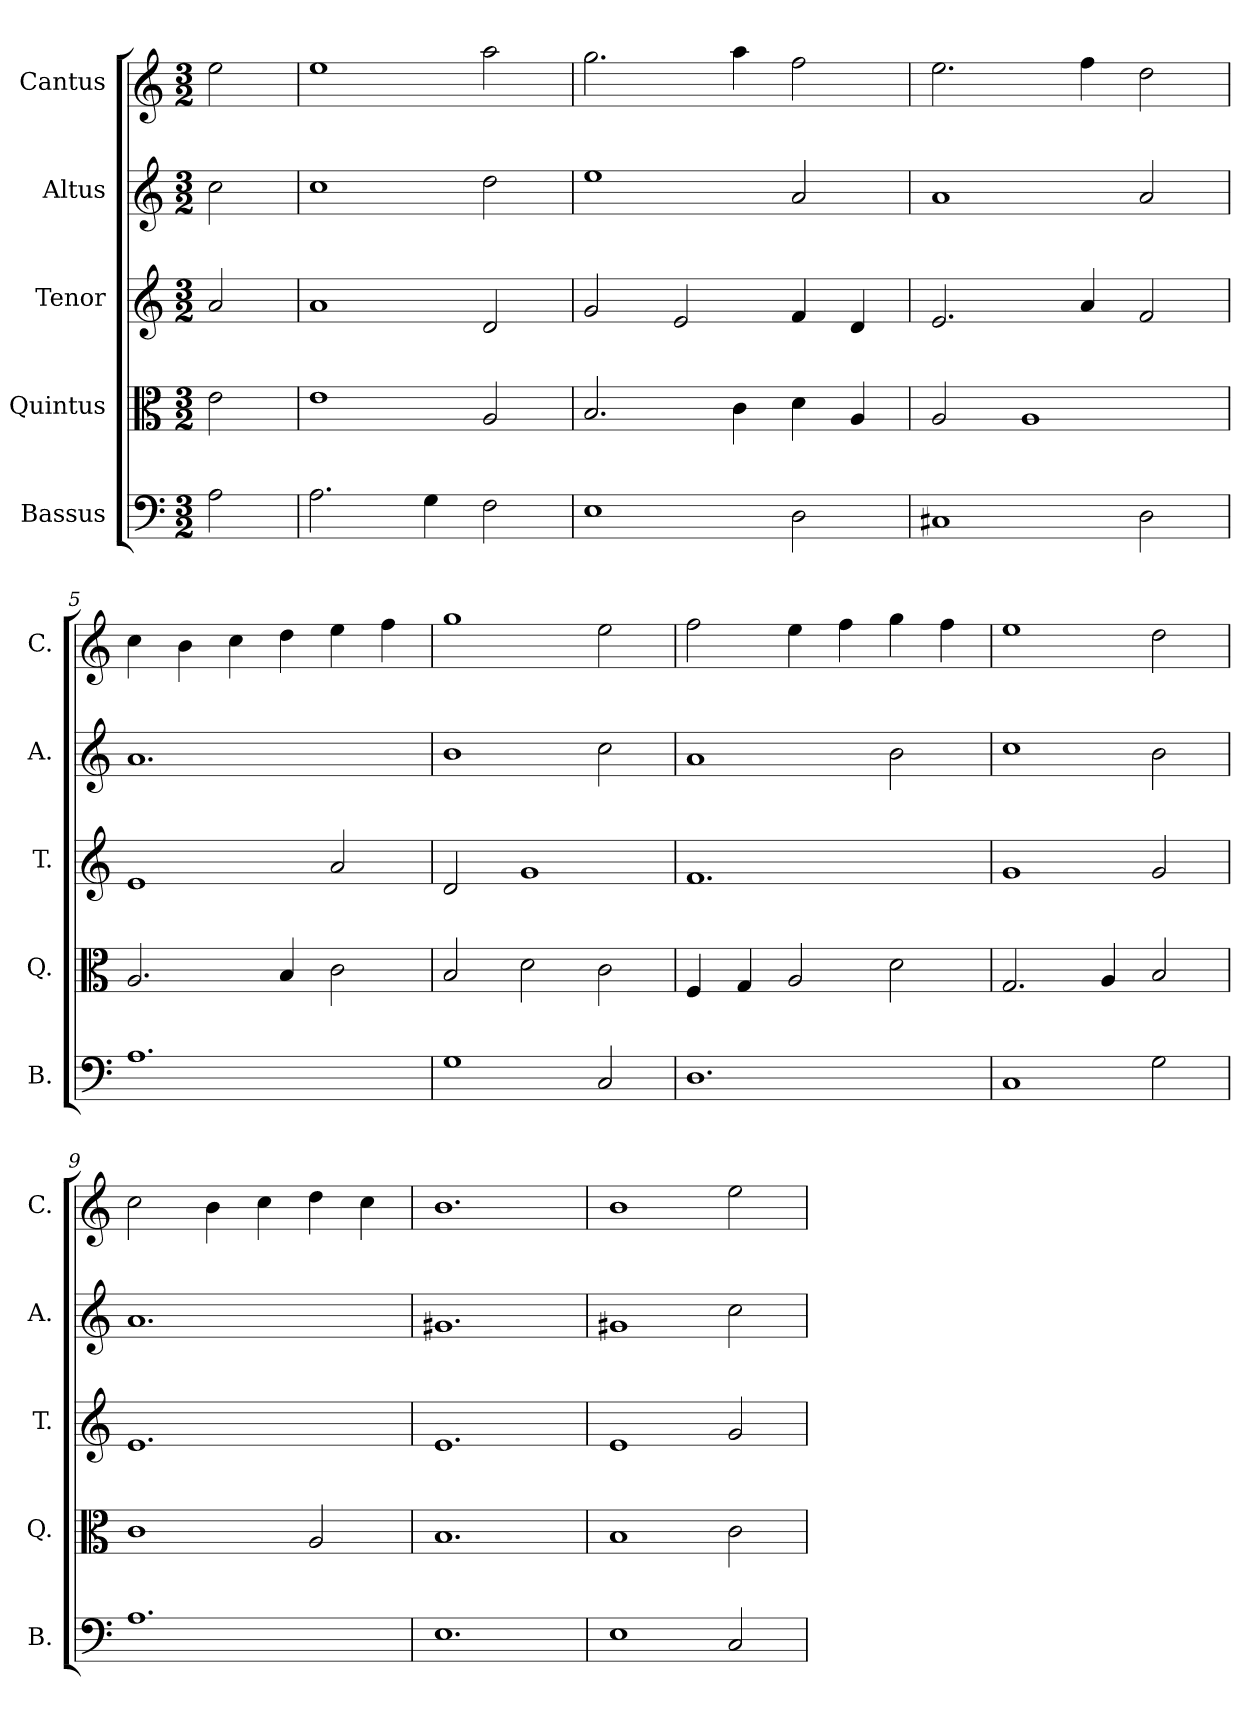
**kern	**kern	**kern	**kern	**kern
*part5	*part4	*part3	*part2	*part1
*staff5	*staff4	*staff3	*staff2	*staff1
*I"Bassus	*I"Quintus	*I"Tenor	*I"Altus	*I"Cantus
*I'B.	*I'Q.	*I'T.	*I'A.	*I'C.
*clefF4	*clefC3	*clefG2	*clefG2	*clefG2
*k[]	*k[]	*k[]	*k[]	*k[]
*M3/2	*M3/2	*M3/2	*M3/2	*M3/2
=1	=1	=1	=1	=1
2A\	2e\	2a/	2cc\	2ee\
=2	=2	=2	=2	=2
2.A\	1e	1a	1cc	1ee
4G\	.	.	.	.
2F\	2A/	2d/	2dd\	2aa\
=3	=3	=3	=3	=3
1E	2.B/	2g/	1ee	2.gg\
.	.	2e/	.	.
.	4c\	.	.	4aa\
2D\	4d\	4f/	2a/	2ff\
.	4A/	4d/	.	.
=4	=4	=4	=4	=4
1C#X	2A/	2.e/	1a	2.ee\
.	1A	.	.	.
.	.	4a/	.	4ff\
2D\	.	2f/	2a/	2dd\
=5	=5	=5	=5	=5
1.A	2.A/	1e	1.a	4cc\
.	.	.	.	4b\
.	.	.	.	4cc\
.	4B/	.	.	4dd\
.	2c\	2a/	.	4ee\
.	.	.	.	4ff\
=6	=6	=6	=6	=6
1G	2B/	2d/	1b	1gg
.	2d\	1g	.	.
2C/	2c\	.	2cc\	2ee\
=7	=7	=7	=7	=7
1.D	4F/	1.f	1a	2ff\
.	4G/	.	.	.
.	2A/	.	.	4ee\
.	.	.	.	4ff\
.	2d\	.	2b\	4gg\
.	.	.	.	4ff\
=8	=8	=8	=8	=8
1C	2.G/	1g	1cc	1ee
.	4A/	.	.	.
2G\	2B/	2g/	2b\	2dd\
=9	=9	=9	=9	=9
1.A	1c	1.e	1.a	2cc\
.	.	.	.	4b\
.	.	.	.	4cc\
.	2A/	.	.	4dd\
.	.	.	.	4cc\
!!LO:LB:g=z
=10	=10	=10	=10	=10
1.E	1.B	1.e	1.g#X	1.b
=11	=11	=11	=11	=11
1E	1B	1e	1g#X	1b
2C/	2c\	2g/	2cc\	2ee\
=	=	=	=	=
*-	*-	*-	*-	*-
